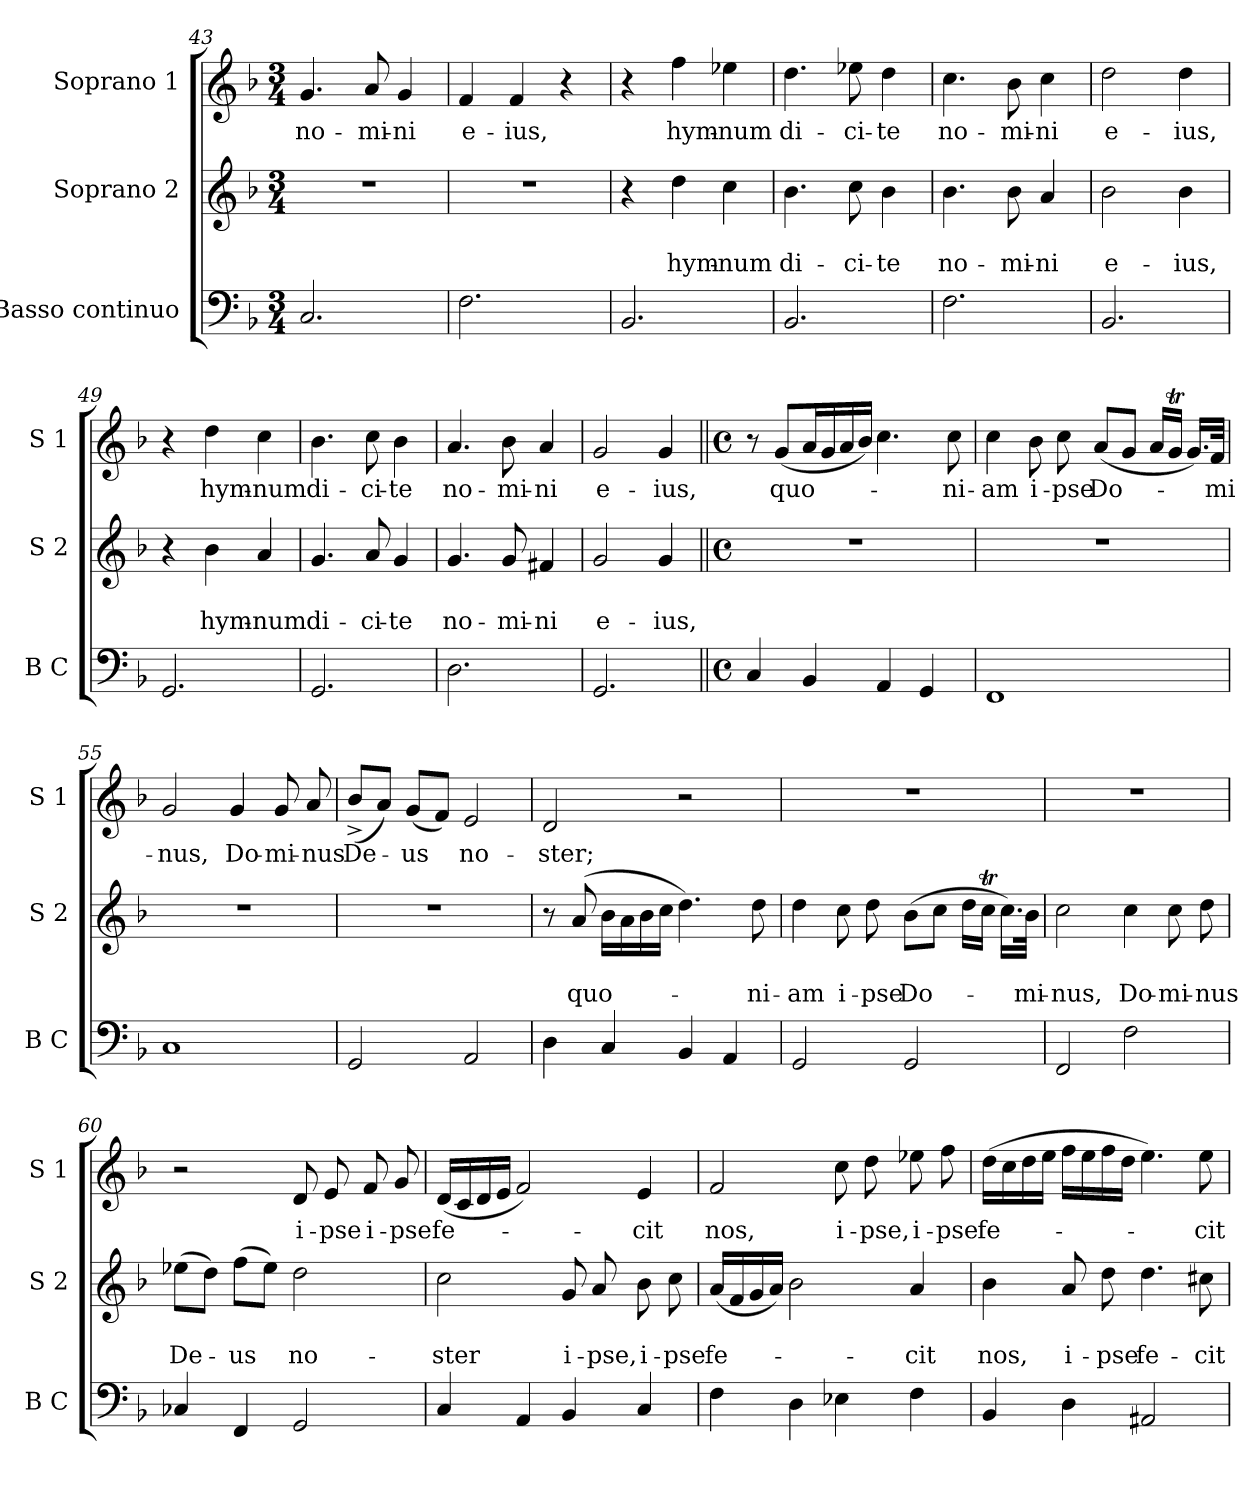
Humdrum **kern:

**kern	**kern	**text	**text	**kern	**text
*part3	*part2	*part2	*part2	*part1	*part1
*staff3	*staff2	*staff2	*staff2	*staff1	*staff1
*I"Basso continuo	*I"Soprano 2	*	*	*I"Soprano 1	*
*I'B C	*I'S 2	*	*	*I'S 1	*
*clefF4	*clefG2	*	*	*clefG2	*
*ITrd7c12	*	*	*	*	*
*k[b-]	*k[b-]	*	*	*k[b-]	*
*F:	*F:	*	*	*F:	*
*M3/4	*M3/4	*	*	*M3/4	*
=43	=43	=43	=43	=43	=43
!	!LO:N:vis=1	!	!	!	!LO:LY:b
2.CC/	2.r	.	.	4.g/	no-
!	!	!	!	!	!LO:LY:b
.	.	.	.	8a/	-mi-
!	!	!	!	!	!LO:LY:b:rj
.	.	.	.	4g/	-ni
=44	=44	=44	=44	=44	=44
!	!LO:N:vis=1	!	!	!	!LO:LY:b
2.FF\	2.r	.	.	4f/	e-
!	!	!	!	!	!LO:LY:b
.	.	.	.	4f/	-ius,
.	.	.	.	4r	.
=45	=45	=45	=45	=45	=45
2.BBB-/	4r	.	.	4r	.
!	!	!	!LO:LY:b	!	!LO:LY:b
.	4dd\	.	hym-	4ff\	hym-
!	!	!	!LO:LY:b:rj	!	!LO:LY:b:rj
.	4cc\	.	-num	4ee-X\	-num
=46	=46	=46	=46	=46	=46
!	!	!	!LO:LY:b	!	!LO:LY:b
2.BBB-/	4.b-\	.	di-	4.dd\	di-
!	!	!	!LO:LY:b	!	!LO:LY:b
.	8cc\	.	-ci-	8ee-X\	-ci-
!	!	!	!LO:LY:b:rj	!	!LO:LY:b:rj
.	4b-\	.	-te	4dd\	-te
=47	=47	=47	=47	=47	=47
!	!	!	!LO:LY:b	!	!LO:LY:b
2.FF\	4.b-\	.	no-	4.cc\	no-
!	!	!	!LO:LY:b	!	!LO:LY:b
.	8b-\	.	-mi-	8b-\	-mi-
!	!	!	!LO:LY:b:rj	!	!LO:LY:b:rj
.	4a/	.	-ni	4cc\	-ni
=48	=48	=48	=48	=48	=48
!	!	!	!LO:LY:b	!	!LO:LY:b
2.BBB-/	2b-\	.	e-	2dd\	e-
!	!	!	!LO:LY:b	!	!LO:LY:b
.	4b-\	.	-ius,	4dd\	-ius,
!!LO:PB:g=z
=49	=49	=49	=49	=49	=49
2.GGG/	4r	.	.	4r	.
!	!	!	!LO:LY:b	!	!LO:LY:b
.	4b-\	.	hym-	4dd\	hym-
!	!	!	!LO:LY:b	!	!LO:LY:b
.	4a/	.	-num	4cc\	-num
=50	=50	=50	=50	=50	=50
!	!	!	!LO:LY:b	!	!LO:LY:b
2.GGG/	4.g/	.	di-	4.b-\	di-
!	!	!	!LO:LY:b	!	!LO:LY:b
.	8a/	.	-ci-	8cc\	-ci-
!	!	!	!LO:LY:b	!	!LO:LY:b
.	4g/	.	-te	4b-\	-te
=51	=51	=51	=51	=51	=51
!	!	!	!LO:LY:b	!	!LO:LY:b
2.DD\	4.g/	.	no-	4.a/	no-
!	!	!	!LO:LY:b	!	!LO:LY:b
.	8g/	.	-mi-	8b-\	-mi-
!	!	!	!LO:LY:b	!	!LO:LY:b
.	4f#X/	.	-ni	4a/	-ni
=52	=52	=52	=52	=52	=52
!	!	!	!LO:LY:b	!	!LO:LY:b
2.GGG/	2g/	.	e-	2g/	e-
!	!	!	!LO:LY:b	!	!LO:LY:b
.	4g/	.	-ius,	4g/	-ius,
=53||	=53||	=53||	=53||	=53||	=53||
*M4/4	*M4/4	*	*	*M4/4	*
*met(c)	*met(c)	*	*	*met(c)	*
4CC/	1r	.	.	8r	.
!	!	!	!	!	!LO:LY:b
.	.	.	.	(>8g/L	quo-
4BBB-/	.	.	.	16a/L	.
.	.	.	.	16g/	.
.	.	.	.	16a/	.
.	.	.	.	16b-/JJ)	.
4AAA/	.	.	.	4.cc\	.
4GGG/	.	.	.	.	.
!	!	!	!	!	!LO:LY:b
.	.	.	.	8cc\	-ni-
!!LO:LB:g=z
=54	=54	=54	=54	=54	=54
!	!	!	!	!	!LO:LY:b
1FFF	1r	.	.	4cc\	-am
!	!	!	!	!	!LO:LY:b
.	.	.	.	8b-\	i-
!	!	!	!	!	!LO:LY:b
.	.	.	.	8cc\	-pse
!	!	!	!	!	!LO:LY:b
.	.	.	.	(<8a/L	Do-
.	.	.	.	8g/J	.
.	.	.	.	16a/LL	.
.	.	.	.	16gT/JJ	.
.	.	.	.	16.g/LL)	.
!	!	!	!	!	!LO:LY:b
.	.	.	.	32f/JJk	-mi-
=55	=55	=55	=55	=55	=55
!	!	!	!	!	!LO:LY:b
1CC	1r	.	.	2g/	-nus,
!	!	!	!	!	!LO:LY:b
.	.	.	.	4g/	Do-
!	!	!	!	!	!LO:LY:b
.	.	.	.	8g/	-mi-
!	!	!	!	!	!LO:LY:b:rj
.	.	.	.	8a/	-nus
=56	=56	=56	=56	=56	=56
!	!	!	!	!	!LO:LY:b
2GGG/	1r	.	.	(<8b-^</L	De-
.	.	.	.	8a/J)	.
!	!	!	!	!	!LO:LY:b
.	.	.	.	(<8g/L	-us
.	.	.	.	8f/J)	.
!	!	!	!	!	!LO:LY:b
2AAA/	.	.	.	2e/	no-
=57	=57	=57	=57	=57	=57
!	!	!	!	!	!LO:LY:b
4DD\	8r	.	.	2d/	-ster;
!	!	!	!LO:LY:b	!	!
.	(8a/	.	quo-	.	.
4CC/	16b-\LL	.	.	.	.
.	16a\	.	.	.	.
.	16b-\	.	.	.	.
.	16cc\JJ	.	.	.	.
4BBB-/	4.dd\)	.	.	2r	.
4AAA/	.	.	.	.	.
!	!	!	!LO:LY:b	!	!
.	8dd\	.	-ni-	.	.
!!LO:LB:g=z
=58	=58	=58	=58	=58	=58
!	!	!	!LO:LY:b	!	!
2GGG/	4dd\	.	-am	1r	.
!	!	!	!LO:LY:b	!	!
.	8cc\	.	i-	.	.
!	!	!	!LO:LY:b	!	!
.	8dd\	.	-pse	.	.
!	!	!	!LO:LY:b	!	!
2GGG/	(>8b-\L	.	Do-	.	.
.	8cc\J	.	.	.	.
.	16dd\LL	.	.	.	.
.	16ccT\JJ	.	.	.	.
.	16.cc\LL)	.	.	.	.
!	!	!	!LO:LY:b	!	!
.	32b-\JJk	.	-mi-	.	.
=59	=59	=59	=59	=59	=59
!	!	!	!LO:LY:b	!	!
2FFF/	2cc\	.	-nus,	1r	.
!	!	!	!LO:LY:b	!	!
2FF\	4cc\	.	Do-	.	.
!	!	!	!LO:LY:b	!	!
.	8cc\	.	-mi-	.	.
!	!	!	!LO:LY:b:rj	!	!
.	8dd\	.	-nus	.	.
=60	=60	=60	=60	=60	=60
!	!	!	!LO:LY:b	!	!
4CC-/	(>8ee-X\L	.	De-	2r	.
.	8dd\J)	.	.	.	.
!	!	!	!LO:LY:b	!	!
4FFF/	(>8ff\L	.	-us	.	.
.	8ee-\J)	.	.	.	.
!	!	!	!LO:LY:b	!	!LO:LY:b
2GGG/	2dd\	.	no-	8d/	i-
!	!	!	!	!	!LO:LY:b
.	.	.	.	8e/	-pse
!	!	!	!	!	!LO:LY:b
.	.	.	.	8f/	i-
!	!	!	!	!	!LO:LY:b
.	.	.	.	8g/	-pse
=61	=61	=61	=61	=61	=61
!	!	!	!LO:LY:b	!	!LO:LY:b
4CC/	2cc\	.	-ster	(<16d/LL	fe-
.	.	.	.	16c/	.
.	.	.	.	16d/	.
.	.	.	.	16e/JJ	.
4AAA</	.	.	.	2f/)	.
!	!	!	!LO:LY:b	!	!
4BBB-/	8g/	.	i-	.	.
!	!	!	!LO:LY:b	!	!
.	8a/	.	-pse,	.	.
!	!	!	!LO:LY:b	!	!LO:LY:b
4CC/	8b-\	.	i-	4e/	-cit
!	!	!	!LO:LY:b:rj	!	!
.	8cc\	.	-pse	.	.
!!LO:LB:g=z
=62	=62	=62	=62	=62	=62
!	!	!	!LO:LY:b	!	!LO:LY:b
4FF\	(>16a/LL	.	fe-	2f/	nos,
.	16f/	.	.	.	.
.	16g/	.	.	.	.
.	16a/JJ)	.	.	.	.
4DD>\	2b-\	.	.	.	.
!	!	!	!	!	!LO:LY:b
4EE-X\	.	.	.	8cc\	i-
!	!	!	!	!	!LO:LY:b
.	.	.	.	8dd\	-pse,
!	!	!	!LO:LY:b	!	!LO:LY:b
4FF\	4a/	.	-cit	8ee-X\	i-
!	!	!	!	!	!LO:LY:b
.	.	.	.	8ff\	-pse
=63	=63	=63	=63	=63	=63
!	!	!	!LO:LY:b	!	!LO:LY:b
4BBB-/	4b-\	.	nos,	(>16dd\LL	fe-
.	.	.	.	16cc\	.
.	.	.	.	16dd\	.
.	.	.	.	16ee\JJ	.
!	!	!	!LO:LY:b	!	!
4DD\	8a/	.	i-	16ff\LL	.
.	.	.	.	16ee\	.
!	!	!	!LO:LY:b	!	!
.	8dd\	.	-pse	16ff\	.
.	.	.	.	16dd\JJ	.
!	!	!	!LO:LY:b	!	!
2AAA#/	4.dd\	.	fe-	4.ee\)	.
!	!	!	!LO:LY:b	!	!LO:LY:b
.	8cc#X\	.	-cit	8ee\	-cit
=	=	=	=	=	=
*-	*-	*-	*-	*-	*-
